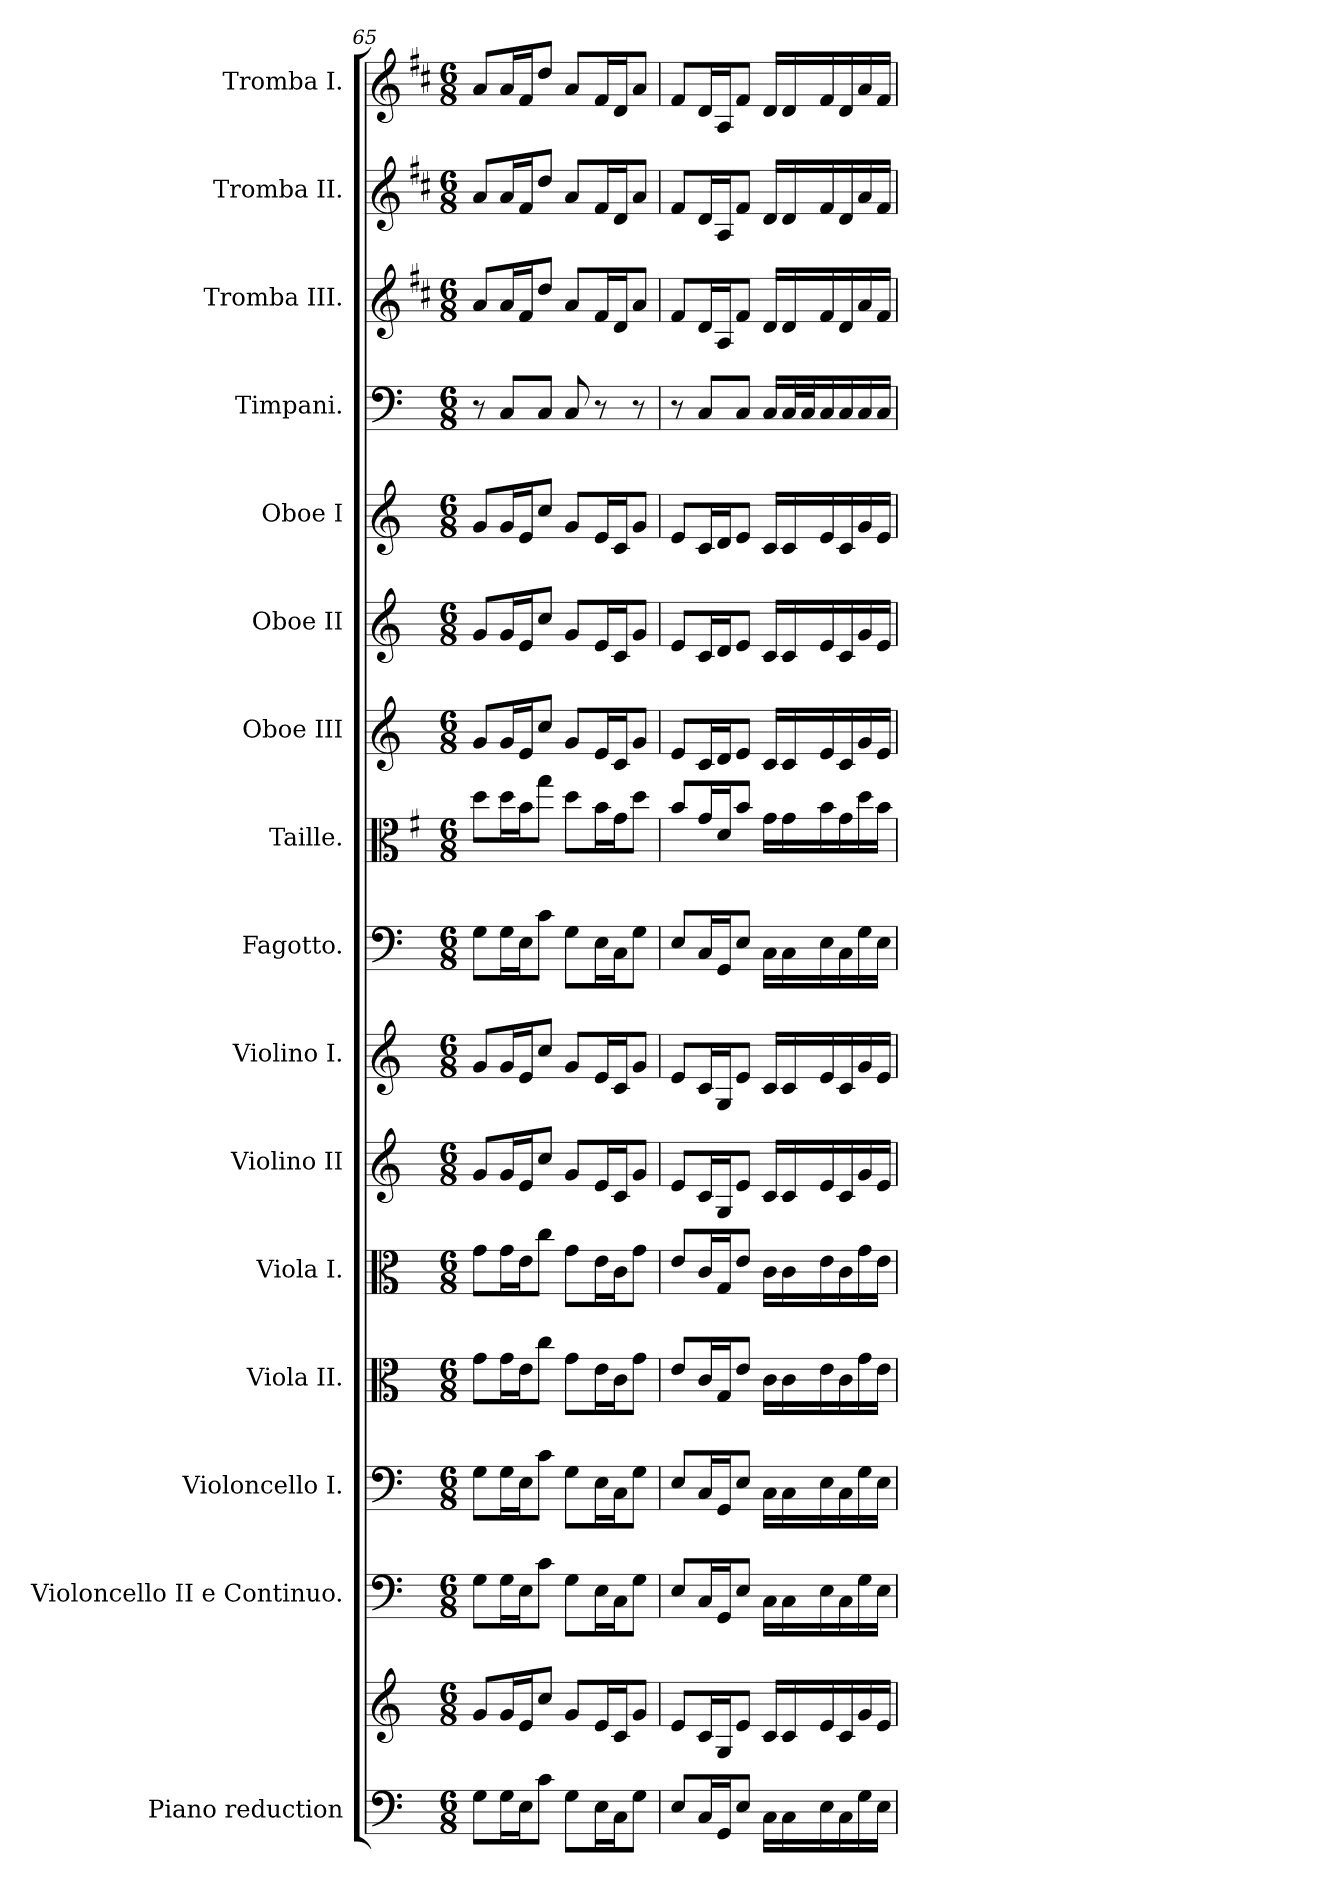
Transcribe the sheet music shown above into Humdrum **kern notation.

**kern	**kern	**kern	**kern	**kern	**kern	**kern	**kern	**kern	**kern	**kern	**kern	**kern	**kern	**kern	**kern	**kern
*part16	*part16	*part15	*part14	*part13	*part12	*part11	*part10	*part9	*part8	*part7	*part6	*part5	*part4	*part3	*part2	*part1
*staff17	*staff16	*staff15	*staff14	*staff13	*staff12	*staff11	*staff10	*staff9	*staff8	*staff7	*staff6	*staff5	*staff4	*staff3	*staff2	*staff1
*I"Piano reduction	*	*I"Violoncello II e Continuo.	*I"Violoncello I.	*I"Viola II.	*I"Viola I.	*I"Violino II	*I"Violino I.	*I"Fagotto.	*I"Taille.	*I"Oboe III	*I"Oboe II	*I"Oboe I	*I"Timpani.	*I"Tromba III.	*I"Tromba II.	*I"Tromba I.
*I'Pno	*	*I'Vc	*I'Vc	*I'Vla	*I'Vla	*	*I'Vln	*	*	*I'Ob	*I'Ob	*I'Ob	*I'Timp	*	*	*
*clefF4	*clefG2	*clefF4	*clefF4	*clefC3	*clefC3	*clefG2	*clefG2	*clefF4	*clefC3	*clefG2	*clefG2	*clefG2	*clefF4	*clefG2	*clefG2	*clefG2
*	*	*ITrd7c12	*	*	*	*	*	*	*ITrd4c7	*	*	*	*	*ITrd1c2	*ITrd1c2	*ITrd1c2
*k[]	*k[]	*k[]	*k[]	*k[]	*k[]	*k[]	*k[]	*k[]	*k[]	*k[]	*k[]	*k[]	*k[]	*k[]	*k[]	*k[]
*M6/8	*M6/8	*M6/8	*M6/8	*M6/8	*M6/8	*M6/8	*M6/8	*M6/8	*M6/8	*M6/8	*M6/8	*M6/8	*M6/8	*M6/8	*M6/8	*M6/8
=65	=65	=65	=65	=65	=65	=65	=65	=65	=65	=65	=65	=65	=65	=65	=65	=65
8G\L	8g/L	8GG\L	8G\L	8g\L	8g\L	8g/L	8g/L	8G\L	8g\L	8g/L	8g/L	8g/L	8r	8g/L	8g/L	8g/L
16G\L	16g/L	16GG\L	16G\L	16g\L	16g\L	16g/L	16g/L	16G\L	16g\L	16g/L	16g/L	16g/L	8C/L	16g/L	16g/L	16g/L
16E\J	16e/J	16EE\J	16E\J	16e\J	16e\J	16e/J	16e/J	16E\J	16e\J	16e/J	16e/J	16e/J	.	16e/J	16e/J	16e/J
8c\J	8cc/J	8C\J	8c\J	8cc\J	8cc\J	8cc/J	8cc/J	8c\J	8cc\J	8cc/J	8cc/J	8cc/J	8C/J	8cc/J	8cc/J	8cc/J
8G\L	8g/L	8GG\L	8G\L	8g\L	8g\L	8g/L	8g/L	8G\L	8g\L	8g/L	8g/L	8g/L	8C/	8g/L	8g/L	8g/L
16E\L	16e/L	16EE\L	16E\L	16e\L	16e\L	16e/L	16e/L	16E\L	16e\L	16e/L	16e/L	16e/L	8r	16e/L	16e/L	16e/L
16C\J	16c/J	16CC\J	16C\J	16c\J	16c\J	16c/J	16c/J	16C\J	16c\J	16c/J	16c/J	16c/J	.	16c/J	16c/J	16c/J
8G\J	8g/J	8GG\J	8G\J	8g\J	8g\J	8g/J	8g/J	8G\J	8g\J	8g/J	8g/J	8g/J	8r	8g/J	8g/J	8g/J
=66	=66	=66	=66	=66	=66	=66	=66	=66	=66	=66	=66	=66	=66	=66	=66	=66
8E/L	8e/L	8EE/L	8E/L	8e/L	8e/L	8e/L	8e/L	8E/L	8e/L	8e/L	8e/L	8e/L	8r	8e/L	8e/L	8e/L
16C/L	16c/L	16CC/L	16C/L	16c/L	16c/L	16c/L	16c/L	16C/L	16c/L	16c/L	16c/L	16c/L	8C/L	16c/L	16c/L	16c/L
16GG/J	16G/J	16GGG/J	16GG/J	16G/J	16G/J	16G/J	16G/J	16GG/J	16G/J	16d/J	16d/J	16d/J	.	16G/J	16G/J	16G/J
8E/J	8e/J	8EE/J	8E/J	8e/J	8e/J	8e/J	8e/J	8E/J	8e/J	8e/J	8e/J	8e/J	8C/J	8e/J	8e/J	8e/J
16C\LL	16c/LL	16CC\LL	16C\LL	16c\LL	16c\LL	16c/LL	16c/LL	16C\LL	16c\LL	16c/LL	16c/LL	16c/LL	16C/LL	16c/LL	16c/LL	16c/LL
16C\	16c/	16CC\	16C\	16c\	16c\	16c/	16c/	16C\	16c\	16c/	16c/	16c/	32C/L	16c/	16c/	16c/
.	.	.	.	.	.	.	.	.	.	.	.	.	32C/J	.	.	.
16E\	16e/	16EE\	16E\	16e\	16e\	16e/	16e/	16E\	16e\	16e/	16e/	16e/	16C/	16e/	16e/	16e/
16C\	16c/	16CC\	16C\	16c\	16c\	16c/	16c/	16C\	16c\	16c/	16c/	16c/	16C/	16c/	16c/	16c/
16G\	16g/	16GG\	16G\	16g\	16g\	16g/	16g/	16G\	16g\	16g/	16g/	16g/	16C/	16g/	16g/	16g/
16E\JJ	16e/JJ	16EE\JJ	16E\JJ	16e\JJ	16e\JJ	16e/JJ	16e/JJ	16E\JJ	16e\JJ	16e/JJ	16e/JJ	16e/JJ	16C/JJ	16e/JJ	16e/JJ	16e/JJ
=	=	=	=	=	=	=	=	=	=	=	=	=	=	=	=	=
*-	*-	*-	*-	*-	*-	*-	*-	*-	*-	*-	*-	*-	*-	*-	*-	*-
